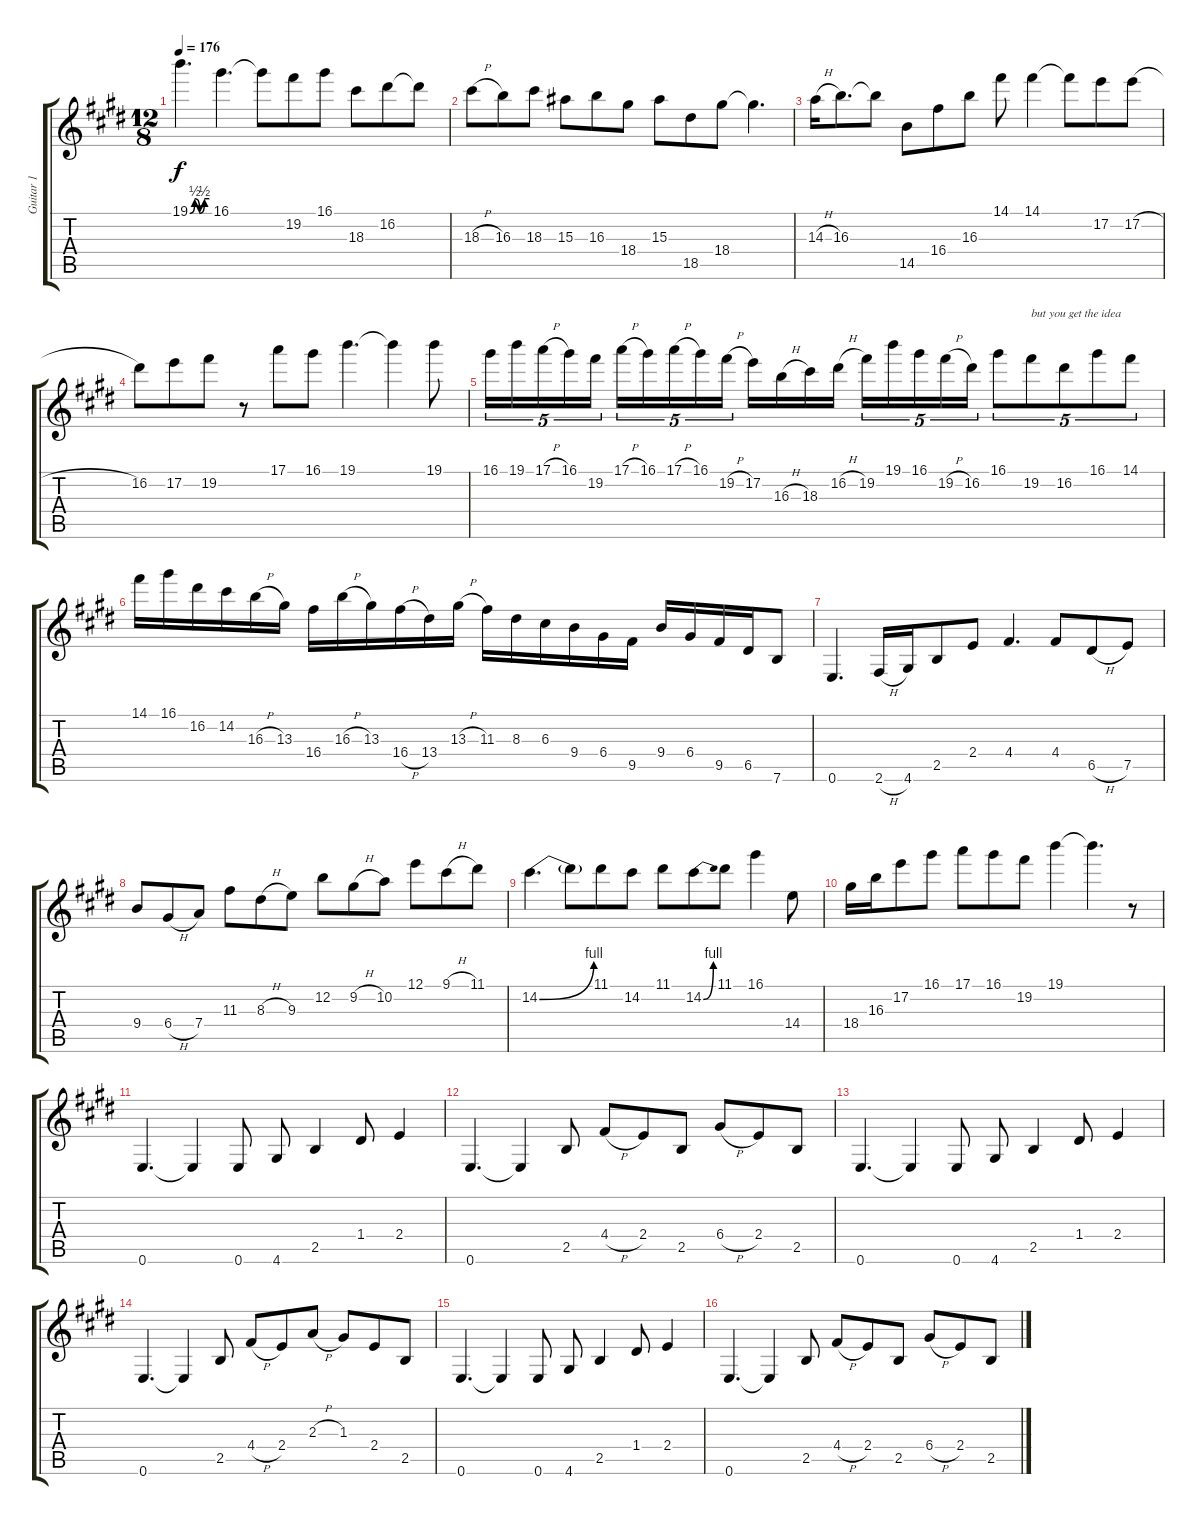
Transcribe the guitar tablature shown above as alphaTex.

\track ("Guitar 1 " "Guitar 1 ") {mute instrument electricguitarclean}
\staff {score tabs}
\tuning (E4 B3 G3 D3 A2 E2) {hide}
\ts (12 8)
\tempo 176
\clef g2
\ks e
19.1{be (custom 0 0 15 2 30 0 45 2 60 2)}.4{d dy f} 16.1.4{d} 16.1{t}.8 19.2.8 16.1.8 18.3.8 16.2.8 16.2{t}.8 |
18.3{h}.8 16.3.8 18.3.8 15.3.8 16.3.8 18.4.8 15.3.8 18.5.8 18.4.8 18.4{t}.4{d} |
14.3{h}.16 16.3.8{d} 16.3{t}.8 14.5.8 16.4.8 16.3.8 14.1.8 14.1.4 14.1{t}.8 17.2.8 17.2{h}.8 |
16.2.8 17.2.8 19.2.8 r.8 17.1.8 16.1.8 19.1.4{d} 19.1{t}.4 19.1.8 |
16.1.16{tu (5 4)} 19.1.16{tu (5 4)} 17.1{h}.16{tu (5 4)} 16.1.16{tu (5 4)} 19.2.16{tu (5 4) beam splitsecondary} 17.1{h}.16{tu (5 4)} 16.1.16{tu (5 4)} 17.1{h}.16{tu (5 4)} 16.1.16{tu (5 4)} 19.2{h}.16{tu (5 4) beam splitsecondary} 17.2.16 16.3{h}.16 18.3.16 16.2{h}.16 19.2.16{tu (5 4)} 19.1.16{tu (5 4)} 16.1.16{tu (5 4)} 19.2{h}.16{tu (5 4)} 16.2.16{tu (5 4)} 16.1.8{tu (5 4)} 19.2.8{tu (5 4) txt "but you get the idea"} 16.2.8{tu (5 4)} 16.1.8{tu (5 4)} 14.1.8{tu (5 4)} |
14.1.16 16.1.16 16.2.16 14.2.16 16.3{h}.16 13.3.16 16.4.16 16.3{h}.16 13.3.16 16.4{h}.16 13.4.16 13.3{h}.16 11.3.16 8.3.16 6.3.16 9.4.16 6.4.16 9.5.16 9.4.16 6.4.16 9.5.16 6.5.16 7.6.8 |
0.6.4{d} 2.6{h}.16 4.6.16 2.5.8 2.4.8 4.4.4{d} 4.4.8 6.5{h}.8 7.5.8 |
9.4.8 6.4{h}.8 7.4.8 11.3.8 8.3{h}.8 9.3.8 12.2.8 9.2{h}.8 10.2.8 12.1.8 9.1{h}.8 11.1.8 |
14.2{be (bend 0 0 60 4)}.4{d} 14.2{t}.8 11.1.8 14.2.8 11.1.8 14.2{be (bend 0 0 60 4)}.8 11.1.8 16.1.4 14.4.8 |
18.4.16 16.3.16 17.2.8 16.1.8 17.1.8 16.1.8 19.2.8 19.1.4 19.1{t}.4{d} r.8 |
0.6.4{d instrument overdrivenguitar} 0.6{t}.4 0.6.8 4.6.8 2.5.4 1.4.8 2.4.4 |
0.6.4{d} 0.6{t}.4 2.5.8 4.4{h}.8 2.4.8 2.5.8 6.4{h}.8 2.4.8 2.5.8 |
0.6.4{d} 0.6{t}.4 0.6.8 4.6.8 2.5.4 1.4.8 2.4.4 |
0.6.4{d} 0.6{t}.4 2.5.8 4.4{h}.8 2.4.8 2.3{h}.8 1.3.8 2.4.8 2.5.8 |
0.6.4{d} 0.6{t}.4 0.6.8 4.6.8 2.5.4 1.4.8 2.4.4 |
0.6.4{d} 0.6{t}.4 2.5.8 4.4{h}.8 2.4.8 2.5.8 6.4{h}.8 2.4.8 2.5.8
